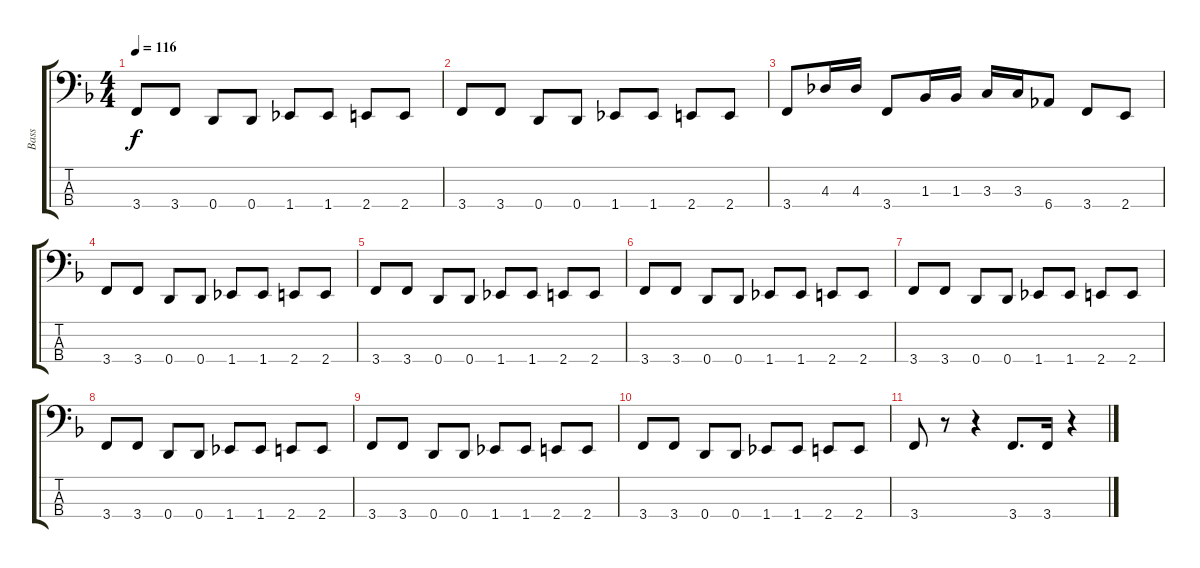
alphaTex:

\track ("Bass" "Bass") {instrument slapbass2}
\staff {score tabs}
\tuning (G2 D2 A1 D1) {hide}
\ts (4 4)
\tempo 116
\clef f4
\ks f
3.4.8{dy f} 3.4.8 0.4.8 0.4.8 1.4.8 1.4.8 2.4.8 2.4.8 |
3.4.8 3.4.8 0.4.8 0.4.8 1.4.8 1.4.8 2.4.8 2.4.8 |
3.4.8 4.3.16 4.3.16 3.4.8 1.3.16 1.3.16 3.3.16 3.3.16 6.4.8 3.4.8 2.4.8 |
3.4.8 3.4.8 0.4.8 0.4.8 1.4.8 1.4.8 2.4.8 2.4.8 |
3.4.8 3.4.8 0.4.8 0.4.8 1.4.8 1.4.8 2.4.8 2.4.8 |
3.4.8 3.4.8 0.4.8 0.4.8 1.4.8 1.4.8 2.4.8 2.4.8 |
3.4.8 3.4.8 0.4.8 0.4.8 1.4.8 1.4.8 2.4.8 2.4.8 |
3.4.8 3.4.8 0.4.8 0.4.8 1.4.8 1.4.8 2.4.8 2.4.8 |
3.4.8 3.4.8 0.4.8 0.4.8 1.4.8 1.4.8 2.4.8 2.4.8 |
3.4.8 3.4.8 0.4.8 0.4.8 1.4.8 1.4.8 2.4.8 2.4.8 |
3.4.8 r.8 r.4 3.4.8{d} 3.4.16 r.4
